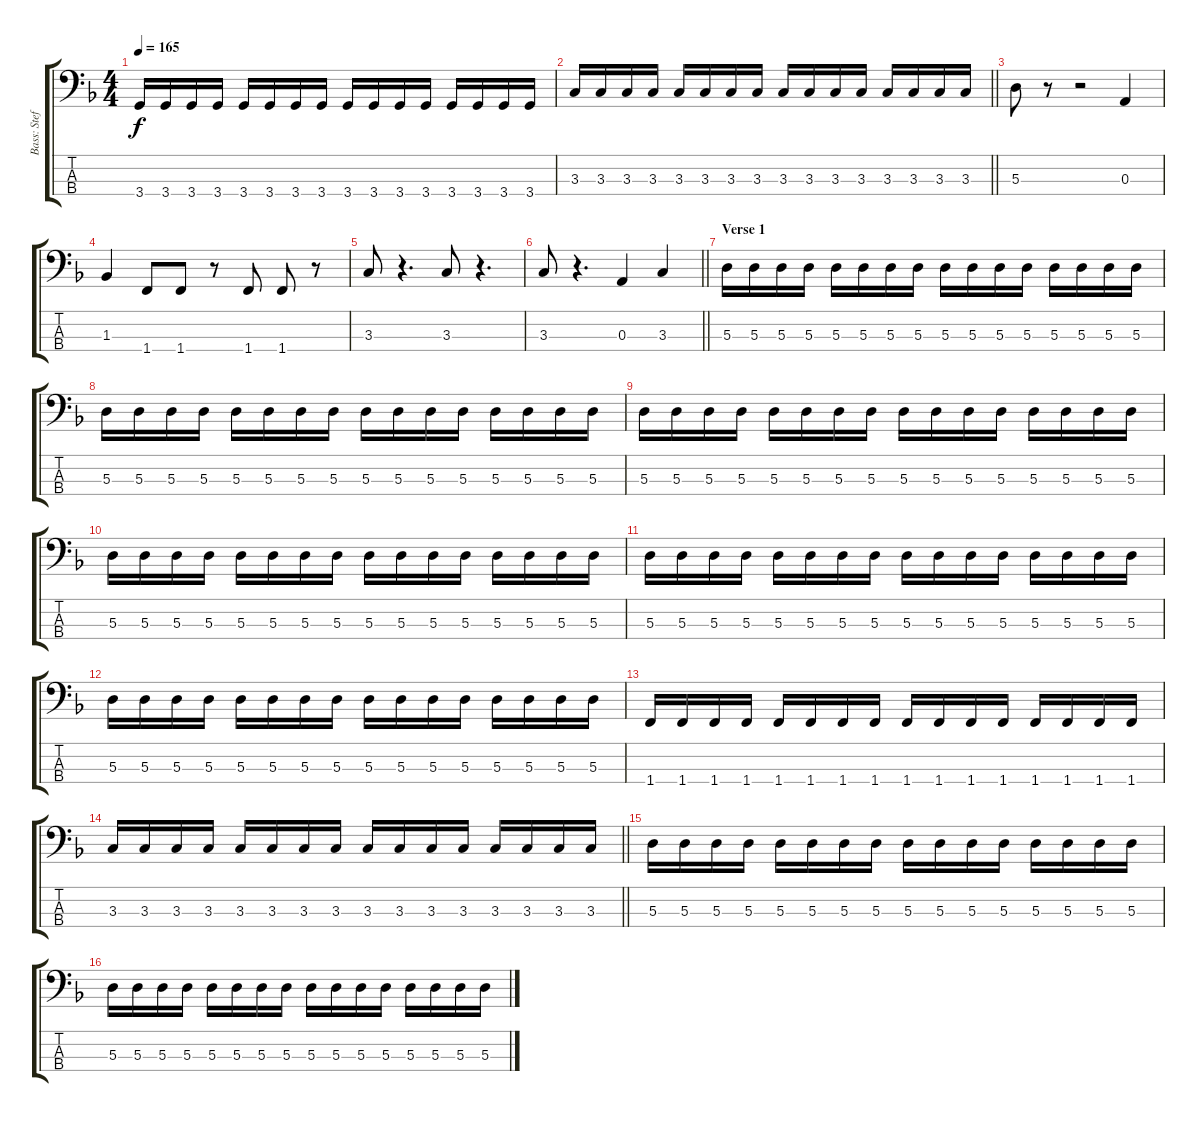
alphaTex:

\track ("Bass: Stefan Gimpl" "Bass: Stef") {instrument electricbassfinger}
\staff {score tabs}
\tuning (G2 D2 A1 E1) {hide}
\ts (4 4)
\tempo 165
\clef f4
\ks dminor
3.4.16{dy f} 3.4.16 3.4.16 3.4.16 3.4.16 3.4.16 3.4.16 3.4.16 3.4.16 3.4.16 3.4.16 3.4.16 3.4.16 3.4.16 3.4.16 3.4.16 |
\barLineRight lightlight
3.3.16 3.3.16 3.3.16 3.3.16 3.3.16 3.3.16 3.3.16 3.3.16 3.3.16 3.3.16 3.3.16 3.3.16 3.3.16 3.3.16 3.3.16 3.3.16 |
5.3.8 r.8 r.2 0.3.4 |
1.3.4 1.4.8 1.4.8 r.8 1.4.8 1.4.8 r.8 |
3.3.8 r.4{d} 3.3.8 r.4{d} |
\barLineRight lightlight
3.3.8 r.4{d} 0.3.4 3.3.4 |
\section ("" "Verse 1")
5.3.16 5.3.16 5.3.16 5.3.16 5.3.16 5.3.16 5.3.16 5.3.16 5.3.16 5.3.16 5.3.16 5.3.16 5.3.16 5.3.16 5.3.16 5.3.16 |
5.3.16 5.3.16 5.3.16 5.3.16 5.3.16 5.3.16 5.3.16 5.3.16 5.3.16 5.3.16 5.3.16 5.3.16 5.3.16 5.3.16 5.3.16 5.3.16 |
5.3.16 5.3.16 5.3.16 5.3.16 5.3.16 5.3.16 5.3.16 5.3.16 5.3.16 5.3.16 5.3.16 5.3.16 5.3.16 5.3.16 5.3.16 5.3.16 |
5.3.16 5.3.16 5.3.16 5.3.16 5.3.16 5.3.16 5.3.16 5.3.16 5.3.16 5.3.16 5.3.16 5.3.16 5.3.16 5.3.16 5.3.16 5.3.16 |
5.3.16 5.3.16 5.3.16 5.3.16 5.3.16 5.3.16 5.3.16 5.3.16 5.3.16 5.3.16 5.3.16 5.3.16 5.3.16 5.3.16 5.3.16 5.3.16 |
5.3.16 5.3.16 5.3.16 5.3.16 5.3.16 5.3.16 5.3.16 5.3.16 5.3.16 5.3.16 5.3.16 5.3.16 5.3.16 5.3.16 5.3.16 5.3.16 |
1.4.16 1.4.16 1.4.16 1.4.16 1.4.16 1.4.16 1.4.16 1.4.16 1.4.16 1.4.16 1.4.16 1.4.16 1.4.16 1.4.16 1.4.16 1.4.16 |
\barLineRight lightlight
3.3.16 3.3.16 3.3.16 3.3.16 3.3.16 3.3.16 3.3.16 3.3.16 3.3.16 3.3.16 3.3.16 3.3.16 3.3.16 3.3.16 3.3.16 3.3.16 |
5.3.16 5.3.16 5.3.16 5.3.16 5.3.16 5.3.16 5.3.16 5.3.16 5.3.16 5.3.16 5.3.16 5.3.16 5.3.16 5.3.16 5.3.16 5.3.16 |
5.3.16 5.3.16 5.3.16 5.3.16 5.3.16 5.3.16 5.3.16 5.3.16 5.3.16 5.3.16 5.3.16 5.3.16 5.3.16 5.3.16 5.3.16 5.3.16
